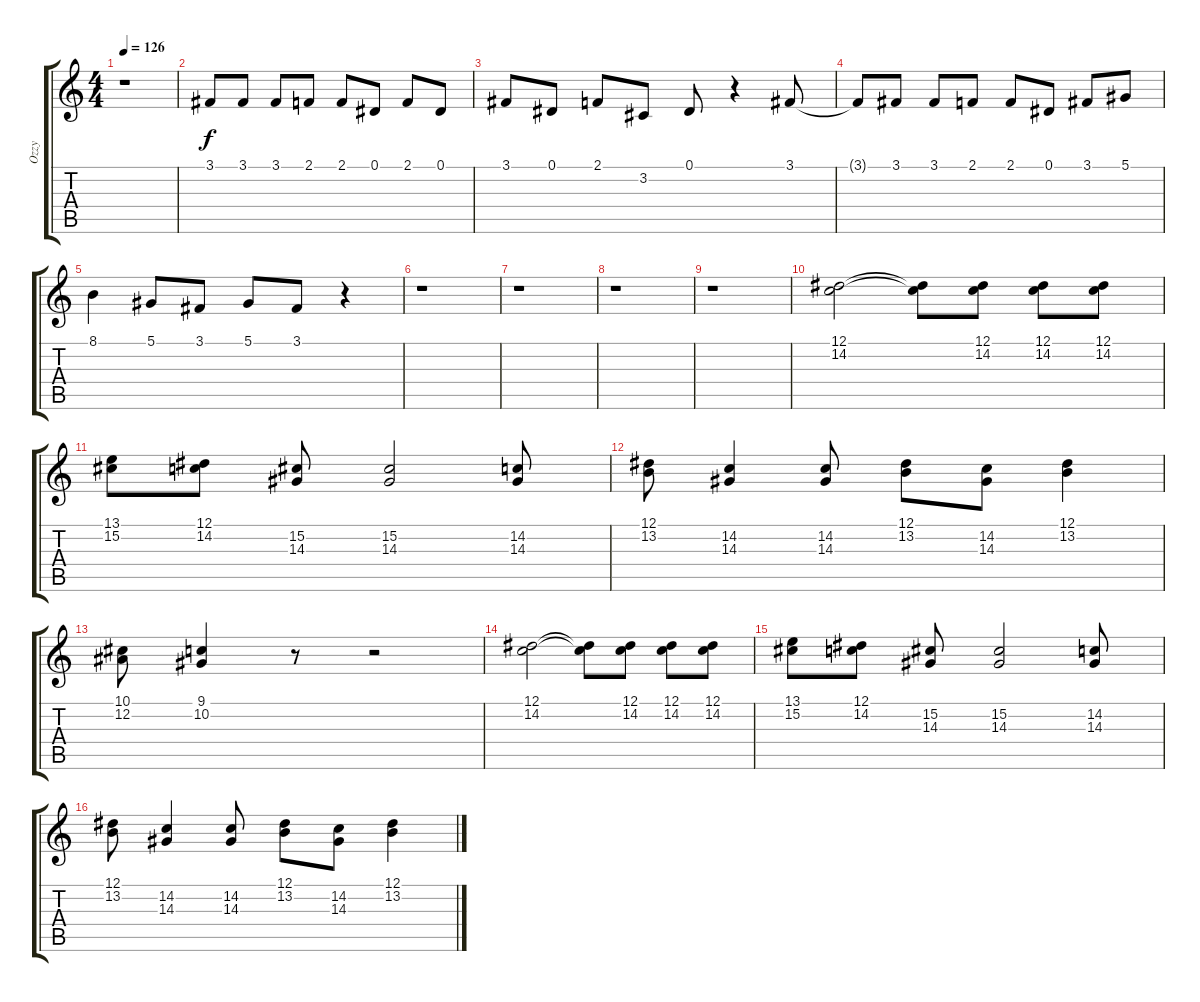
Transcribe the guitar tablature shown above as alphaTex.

\track ("Ozzy" "Ozzy") {instrument flute}
\staff {score tabs}
\tuning (Eb4 Bb3 Gb3 Db3 Ab2 Eb2) {hide}
\ts (4 4)
\tempo 126
\clef g2
\ks c
r.1{dy f} |
3.1.8 3.1.8 3.1.8 2.1.8 2.1.8 0.1.8 2.1.8 0.1.8 |
3.1.8 0.1.8 2.1.8 3.2.8 0.1.8 r.4 3.1.8 |
3.1{t}.8 3.1.8 3.1.8 2.1.8 2.1.8 0.1.8 3.1.8 5.1.8 |
8.1.4 5.1.8 3.1.8 5.1.8 3.1.8 r.4 |
r.1 |
r.1 |
r.1 |
r.1 |
(12.1 14.2).2{balance 8} (12.1{t} 14.2{t}).8 (12.1 14.2).8 (12.1 14.2).8 (12.1 14.2).8 |
(13.1 15.2).8 (12.1 14.2).8 (15.2 14.3).8 (15.2 14.3).2 (14.2 14.3).8 |
(12.1 13.2).8 (14.2 14.3).4 (14.2 14.3).8 (12.1 13.2).8 (14.2 14.3).8 (12.1 13.2).4 |
(10.1 12.2).8 (9.1 10.2).4 r.8 r.2 |
(12.1 14.2).2 (12.1{t} 14.2{t}).8 (12.1 14.2).8 (12.1 14.2).8 (12.1 14.2).8 |
(13.1 15.2).8 (12.1 14.2).8 (15.2 14.3).8 (15.2 14.3).2 (14.2 14.3).8 |
(12.1 13.2).8 (14.2 14.3).4 (14.2 14.3).8 (12.1 13.2).8 (14.2 14.3).8 (12.1 13.2).4
